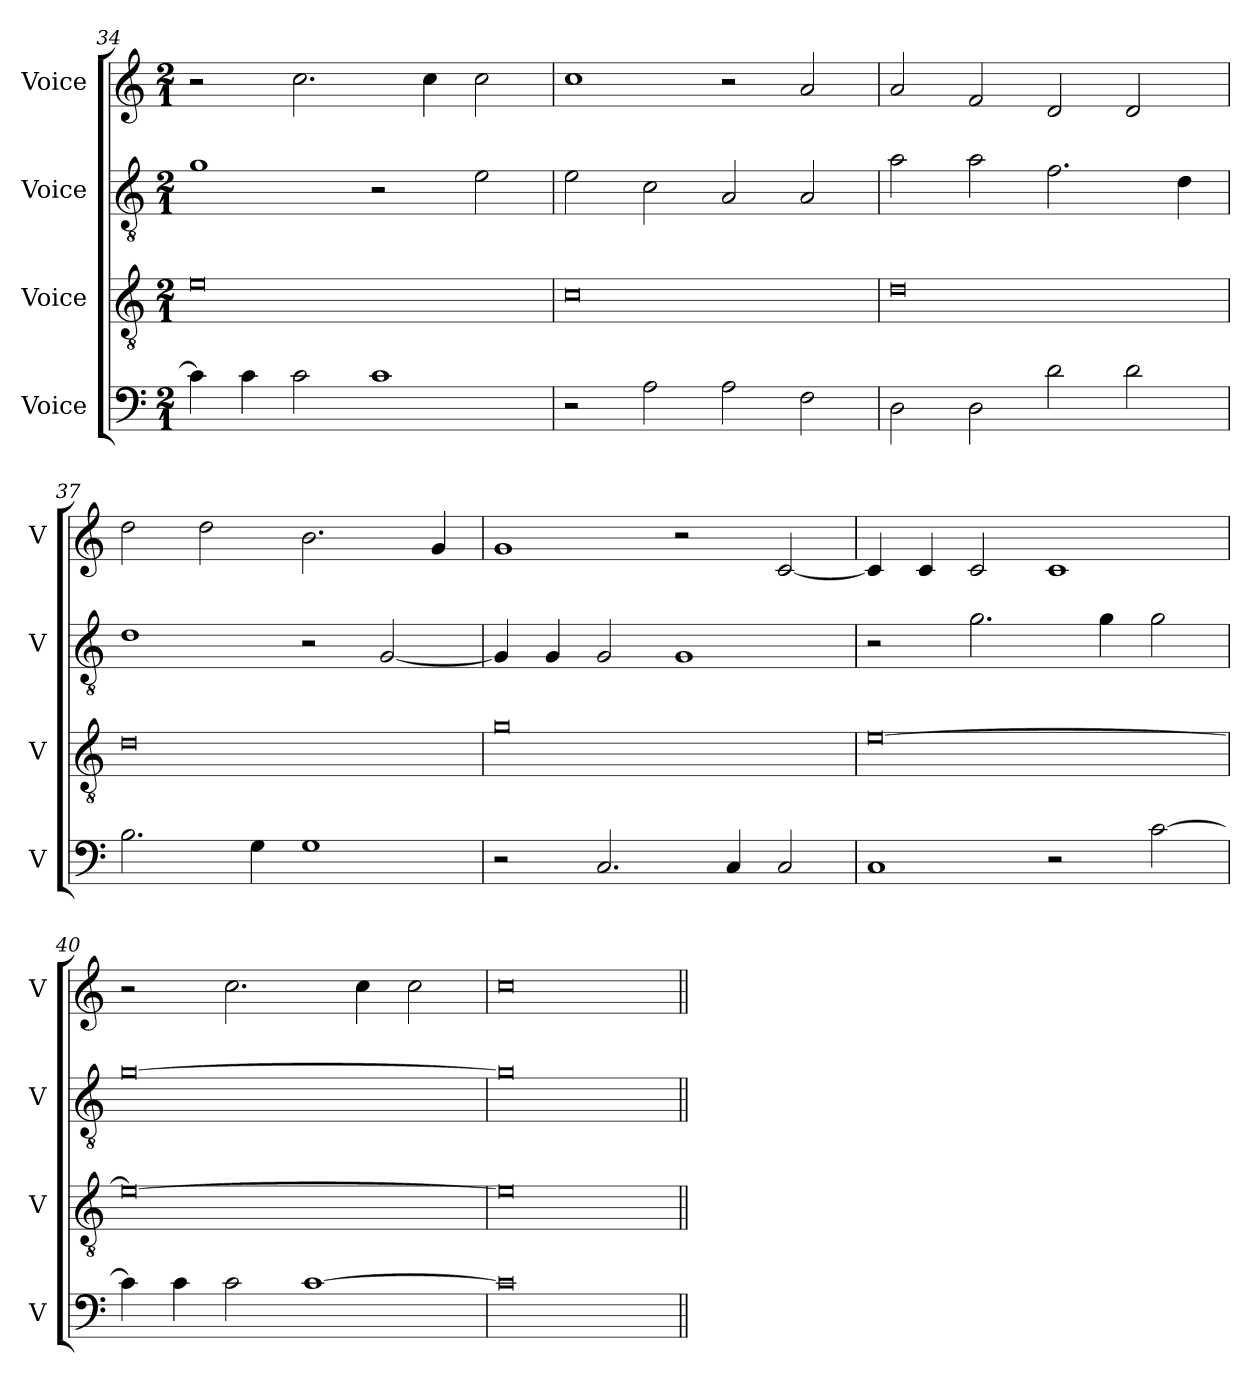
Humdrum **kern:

**kern	**kern	**kern	**kern
*part4	*part3	*part2	*part1
*staff4	*staff3	*staff2	*staff1
*I"Voice	*I"Voice	*I"Voice	*I"Voice
*I'V	*I'V	*I'V	*I'V
*clefF4	*clefGv2	*clefGv2	*clefG2
*k[]	*k[]	*k[]	*k[]
*M2/1	*M2/1	*M2/1	*M2/1
=34	=34	=34	=34
4c\]	0e	1g	2r
4c\	.	.	.
2c\	.	.	2.cc\
1c	.	2r	.
.	.	.	4cc\
.	.	2e\	2cc\
!!LO:LB:g=z
=35	=35	=35	=35
2r	0c	2e\	1cc
2A\	.	2c\	.
2A\	.	2A/	2r
2F\	.	2A/	2a/
=36	=36	=36	=36
2D\	0d	2a\	2a/
2D\	.	2a\	2f/
2d\	.	2.f\	2d/
2d\	.	.	2d/
.	.	4d\	.
=37	=37	=37	=37
2.B\	0d	1d	2dd\
.	.	.	2dd\
4G\	.	.	.
1G	.	2r	2.b\
.	.	[2G/	.
.	.	.	4g/
!!LO:PB:g=z
=38	=38	=38	=38
2r	0g	4G/]	1g
.	.	4G/	.
2.C/	.	2G/	.
.	.	1G	2r
4C/	.	.	.
2C/	.	.	[2c/
=39	=39	=39	=39
1C	[0e	2r	4c/]
.	.	.	4c/
.	.	2.g\	2c/
2r	.	.	1c
.	.	4g\	.
[2c\	.	2g\	.
=40	=40	=40	=40
4c\]	0e_	[0g	2r
4c\	.	.	.
2c\	.	.	2.cc\
[1c	.	.	.
.	.	.	4cc\
.	.	.	2cc\
=41	=41	=41	=41
0c]	0e]	0g]	0cc
=||	=||	=||	=||
*-	*-	*-	*-
